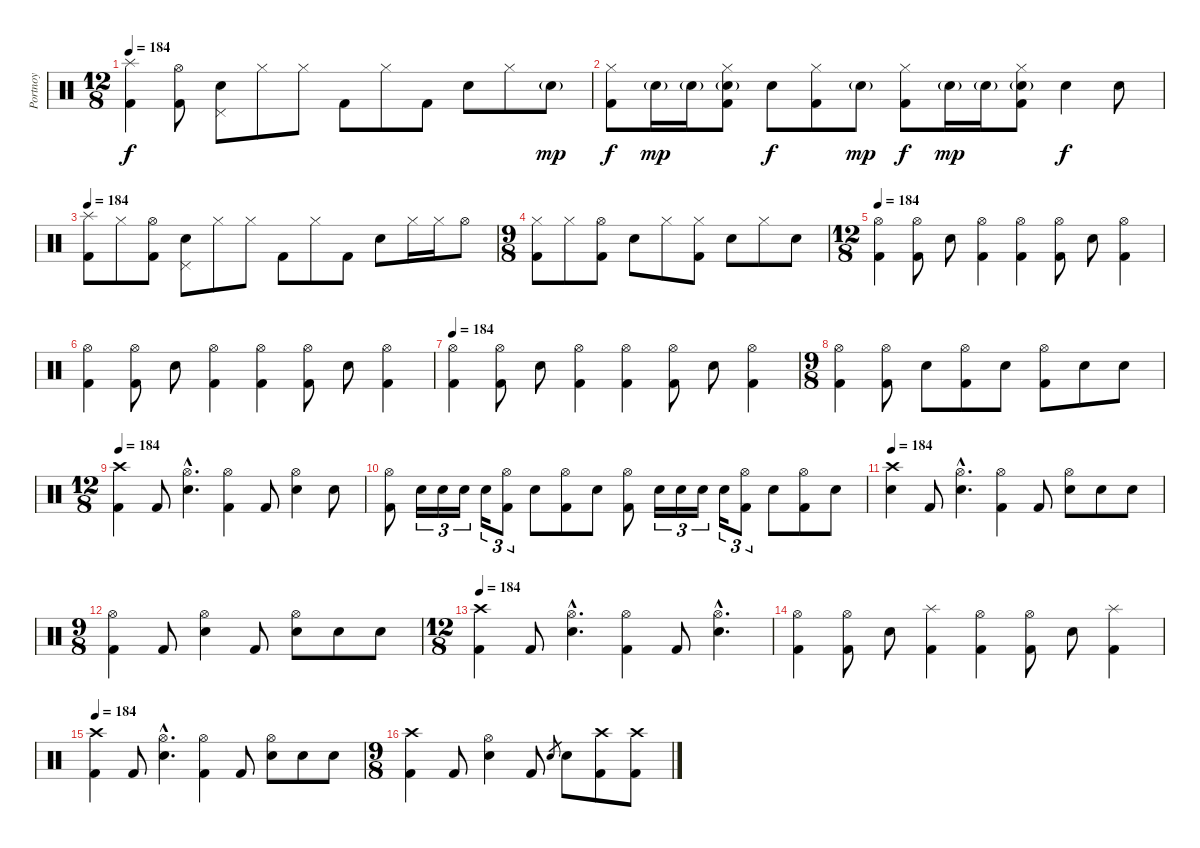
\track ("Portnoy" "Portnoy") {instrument percussion}
\staff {score}
\articulation defaults
\ts (12 8)
\tempo 184
\clef neutral
\ks c
("Splash (hit)" "Kick (hit) 2").4{dy f} ("Hi-Hat (open)" "Kick (hit) 2").8 ("Snare (hit) 2" "Pedal Hi-Hat (hit)").8 "Hi-Hat (closed)".8 "Hi-Hat (closed)".8 "Kick (hit) 2".8 "Hi-Hat (closed)".8 "Kick (hit) 2".8 "Snare (hit) 2".8 "Hi-Hat (closed)".8 "Snare (hit) 2"{g}.8{dy mp} |
("Hi-Hat (closed)" "Kick (hit) 2").8{dy f} "Snare (hit) 2"{g}.16{dy mp} "Snare (hit) 2"{g}.16 ("Hi-Hat (closed)" "Snare (hit) 2"{g} "Kick (hit) 2").8 "Snare (hit) 2".8{dy f} ("Hi-Hat (closed)" "Kick (hit) 2").8 "Snare (hit) 2"{g}.8{dy mp} ("Hi-Hat (closed)" "Kick (hit) 2").8{dy f} "Snare (hit) 2"{g}.16{dy mp} "Snare (hit) 2"{g}.16 ("Hi-Hat (closed)" "Snare (hit) 2"{g} "Kick (hit) 2").8 "Snare (hit) 2".4{dy f} "Snare (hit) 2".8 |
\tempo 184
("Splash (hit)" "Kick (hit) 2").8 "Hi-Hat (closed)".8 ("Hi-Hat (open)" "Kick (hit) 2").8 ("Snare (hit) 2" "Pedal Hi-Hat (hit)").8 "Hi-Hat (closed)".8 "Hi-Hat (closed)".8 "Kick (hit) 2".8 "Hi-Hat (closed)".8 "Kick (hit) 2".8 "Snare (hit) 2".8 "Hi-Hat (closed)".16 "Hi-Hat (closed)".16 "Hi-Hat (open)".8 |
\ts (9 8)
("Hi-Hat (closed)" "Kick (hit) 2").8 "Hi-Hat (closed)".8 ("Hi-Hat (open)" "Kick (hit) 2").8 "Snare (hit) 2".8 "Hi-Hat (closed)".8 ("Hi-Hat (closed)" "Kick (hit) 2").8 "Snare (hit) 2".8 "Hi-Hat (closed)".8 "Snare (hit) 2".8 |
\ts (12 8)
\tempo 184
("Hi-Hat (open)" "Kick (hit) 2").4 ("Hi-Hat (open)" "Kick (hit) 2").8 "Snare (hit) 2".8 ("Hi-Hat (open)" "Kick (hit) 2").4 ("Hi-Hat (open)" "Kick (hit) 2").4 ("Hi-Hat (open)" "Kick (hit) 2").8 "Snare (hit) 2".8 ("Hi-Hat (open)" "Kick (hit) 2").4 |
("Hi-Hat (open)" "Kick (hit) 2").4 ("Hi-Hat (open)" "Kick (hit) 2").8 "Snare (hit) 2".8 ("Hi-Hat (open)" "Kick (hit) 2").4 ("Hi-Hat (open)" "Kick (hit) 2").4 ("Hi-Hat (open)" "Kick (hit) 2").8 "Snare (hit) 2".8 ("Hi-Hat (open)" "Kick (hit) 2").4 |
\tempo 184
("Hi-Hat (open)" "Kick (hit) 2").4 ("Hi-Hat (open)" "Kick (hit) 2").8 "Snare (hit) 2".8 ("Hi-Hat (open)" "Kick (hit) 2").4 ("Hi-Hat (open)" "Kick (hit) 2").4 ("Hi-Hat (open)" "Kick (hit) 2").8 "Snare (hit) 2".8 ("Hi-Hat (open)" "Kick (hit) 2").4 |
\ts (9 8)
("Hi-Hat (open)" "Kick (hit) 2").4 ("Hi-Hat (open)" "Kick (hit) 2").8 "Snare (hit) 2".8 ("Hi-Hat (open)" "Kick (hit) 2").8 "Snare (hit) 2".8 ("Hi-Hat (open)" "Kick (hit) 2").8 "Snare (hit) 2".8 "Snare (hit) 2".8 |
\ts (12 8)
\tempo 184
("Crash high (hit)" "Kick (hit) 2").4 "Kick (hit) 2".8 ("Hi-Hat (open)"{hac} "Snare (hit) 2"{hac}).4{d} ("Hi-Hat (open)" "Kick (hit) 2").4 "Kick (hit) 2".8 ("Hi-Hat (open)" "Snare (hit) 2").4 "Snare (hit) 2".8 |
("Hi-Hat (open)" "Kick (hit) 2").8 "Snare (hit) 2".16{tu (3 2)} "Snare (hit) 2".16{tu (3 2)} "Snare (hit) 2".16{tu (3 2)} "Snare (hit) 2".16{tu (3 2)} ("Hi-Hat (open)" "Kick (hit) 2").8{tu (3 2)} "Snare (hit) 2".8 ("Hi-Hat (open)" "Kick (hit) 2").8 "Snare (hit) 2".8 ("Hi-Hat (open)" "Kick (hit) 2").8 "Snare (hit) 2".16{tu (3 2)} "Snare (hit) 2".16{tu (3 2)} "Snare (hit) 2".16{tu (3 2)} "Snare (hit) 2".16{tu (3 2)} ("Hi-Hat (open)" "Kick (hit) 2").8{tu (3 2)} "Snare (hit) 2".8 ("Hi-Hat (open)" "Kick (hit) 2").8 "Snare (hit) 2".8 |
\tempo 184
("Crash high (hit)" "Snare (hit) 2").4 "Kick (hit) 2".8 ("Hi-Hat (open)"{hac} "Snare (hit) 2"{hac}).4{d} ("Hi-Hat (open)" "Kick (hit) 2").4 "Kick (hit) 2".8 ("Hi-Hat (open)" "Snare (hit) 2").8 "Snare (hit) 2".8 "Snare (hit) 2".8 |
\ts (9 8)
("Hi-Hat (open)" "Kick (hit) 2").4 "Kick (hit) 2".8 ("Hi-Hat (open)" "Snare (hit) 2").4 "Kick (hit) 2".8 ("Hi-Hat (open)" "Snare (hit) 2").8 "Snare (hit) 2".8 "Snare (hit) 2".8 |
\ts (12 8)
\tempo 184
("Crash high (hit)" "Kick (hit) 2").4 "Kick (hit) 2".8 ("Hi-Hat (open)"{hac} "Snare (hit) 2"{hac}).4{d} ("Hi-Hat (open)" "Kick (hit) 2").4 "Kick (hit) 2".8 ("Hi-Hat (open)"{hac} "Snare (hit) 2"{hac}).4{d} |
("Hi-Hat (open)" "Kick (hit) 2").4 ("Hi-Hat (open)" "Kick (hit) 2").8 "Snare (hit) 2".8 ("Splash (hit)" "Kick (hit) 2").4 ("Hi-Hat (open)" "Kick (hit) 2").4 ("Hi-Hat (open)" "Kick (hit) 2").8 "Snare (hit) 2".8 ("Splash (hit)" "Kick (hit) 2").4 |
\tempo 184
("Crash high (hit)" "Kick (hit) 2").4{volume 14} "Kick (hit) 2".8 ("Hi-Hat (open)"{hac} "Snare (hit) 2"{hac}).4{d} ("Hi-Hat (open)" "Kick (hit) 2").4 "Kick (hit) 2".8 ("Hi-Hat (open)" "Snare (hit) 2").8 "Snare (hit) 2".8 "Snare (hit) 2".8 |
\ts (9 8)
("Crash high (hit)" "Kick (hit) 2").4 "Kick (hit) 2".8 ("Hi-Hat (open)" "Snare (hit) 2").4 "Kick (hit) 2".8 "Snare (hit) 2".8{gr} "Snare (hit) 2".8 ("Crash high (hit)" "Kick (hit) 2").8 ("Crash high (hit)" "Kick (hit) 2").8
